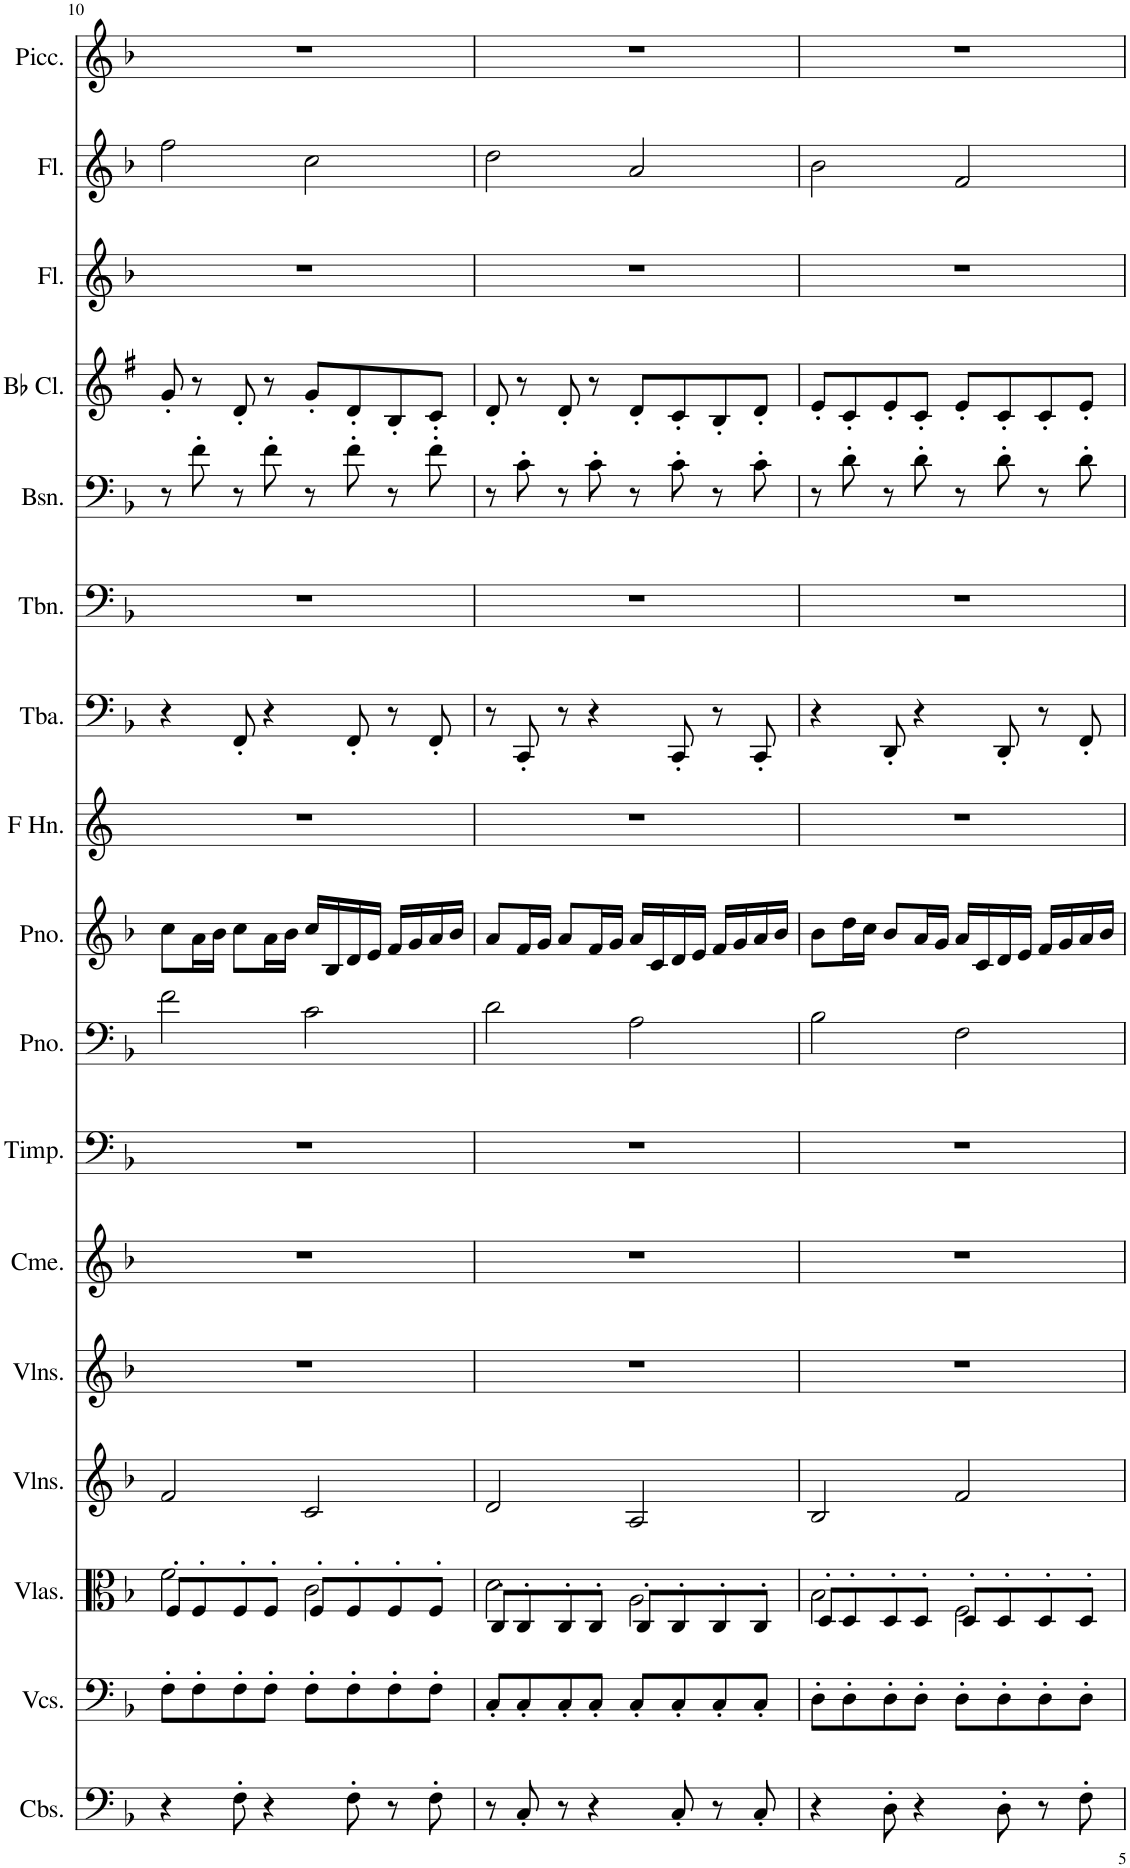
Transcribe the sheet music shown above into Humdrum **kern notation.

**kern	**kern	**kern	**kern	**kern	**kern	**kern	**kern	**kern	**kern	**kern	**kern	**kern	**kern	**kern	**kern	**kern
*part17	*part16	*part15	*part14	*part13	*part12	*part11	*part10	*part9	*part8	*part7	*part6	*part5	*part4	*part3	*part2	*part1
*staff17	*staff16	*staff15	*staff14	*staff13	*staff12	*staff11	*staff10	*staff9	*staff8	*staff7	*staff6	*staff5	*staff4	*staff3	*staff2	*staff1
*I"Contrabasses	*I"Violoncellos	*I"Violas	*I"Violins	*I"Violins	*I"Chimes	*I"Timpani	*I"Piano	*I"Piano	*I"Horn in F	*I"Tuba	*I"Trombone	*I"Bassoon	*I"Bb Clarinet	*I"Flute	*I"Flute	*I"Piccolo
*I'Cbs.	*I'Vcs.	*I'Vlas.	*I'Vlns.	*I'Vlns.	*I'Cme.	*I'Timp.	*I'Pno.	*I'Pno.	*	*I'Tba.	*I'Tbn.	*I'Bsn.	*I'Bb Cl.	*I'Fl.	*I'Fl.	*I'Picc.
!!LO:PB:g=z
*clefF4	*clefF4	*clefC3	*clefG2	*clefG2	*clefG2	*clefF4	*clefF4	*clefG2	*clefG2	*clefF4	*clefF4	*clefF4	*clefG2	*clefG2	*clefG2	*clefG2
*Trd7c12	*	*	*	*	*	*	*	*	*Trd4c7	*	*	*	*Trd1c2	*	*	*Trd-7c-12
*k[b-]	*k[b-]	*k[b-]	*k[b-]	*k[b-]	*k[b-]	*k[b-]	*k[b-]	*k[b-]	*k[]	*k[b-]	*k[b-]	*k[b-]	*k[f#]	*k[b-]	*k[b-]	*k[b-]
*M4/4	*M4/4	*M4/4	*M4/4	*M4/4	*M4/4	*M4/4	*M4/4	*M4/4	*M4/4	*M4/4	*M4/4	*M4/4	*M4/4	*M4/4	*M4/4	*M4/4
=10	=10	=10	=10	=10	=10	=10	=10	=10	=10	=10	=10	=10	=10	=10	=10	=10
*	*	*^	*	*	*	*	*	*	*	*	*	*	*	*	*	*
4r	8F'\L	8F'/L	2f\	2f/	1r	1r	1r	2f\	8cc\L	1r	4r	1r	8r	8g'/	1r	2ff\	1r
.	8F'\	8F'/	.	.	.	.	.	.	16a\L	.	.	.	8f'\	8r	.	.	.
.	.	.	.	.	.	.	.	.	16b-\JJ	.	.	.	.	.	.	.	.
8F'\	8F'\	8F'/	.	.	.	.	.	.	8cc\L	.	8FF'/	.	8r	8d'/	.	.	.
4r	8F'\J	8F'/J	.	.	.	.	.	.	16a\L	.	4r	.	8f'\	8r	.	.	.
.	.	.	.	.	.	.	.	.	16b-\JJ	.	.	.	.	.	.	.	.
.	8F'\L	8F'/L	2c\	2c/	.	.	.	2c\	16cc/LL	.	.	.	8r	8g'/L	.	2cc\	.
.	.	.	.	.	.	.	.	.	16B-/	.	.	.	.	.	.	.	.
8F'\	8F'\	8F'/	.	.	.	.	.	.	16d/	.	8FF'/	.	8f'\	8d'/	.	.	.
.	.	.	.	.	.	.	.	.	16e/JJ	.	.	.	.	.	.	.	.
8r	8F'\	8F'/	.	.	.	.	.	.	16f/LL	.	8r	.	8r	8B'/	.	.	.
.	.	.	.	.	.	.	.	.	16g/	.	.	.	.	.	.	.	.
8F'\	8F'\J	8F'/J	.	.	.	.	.	.	16a/	.	8FF'/	.	8f'\	8c'/J	.	.	.
.	.	.	.	.	.	.	.	.	16b-/JJ	.	.	.	.	.	.	.	.
=11	=11	=11	=11	=11	=11	=11	=11	=11	=11	=11	=11	=11	=11	=11	=11	=11	=11
8r	8C'/L	8C'/L	2d\	2d/	1r	1r	1r	2d\	8a/L	1r	8r	1r	8r	8d'/	1r	2dd\	1r
8C'/	8C'/	8C'/	.	.	.	.	.	.	16f/L	.	8CC'/	.	8c'\	8r	.	.	.
.	.	.	.	.	.	.	.	.	16g/JJ	.	.	.	.	.	.	.	.
8r	8C'/	8C'/	.	.	.	.	.	.	8a/L	.	8r	.	8r	8d'/	.	.	.
4r	8C'/J	8C'/J	.	.	.	.	.	.	16f/L	.	4r	.	8c'\	8r	.	.	.
.	.	.	.	.	.	.	.	.	16g/JJ	.	.	.	.	.	.	.	.
.	8C'/L	8C'/L	2A\	2A/	.	.	.	2A\	16a/LL	.	.	.	8r	8d'/L	.	2a/	.
.	.	.	.	.	.	.	.	.	16c/	.	.	.	.	.	.	.	.
8C'/	8C'/	8C'/	.	.	.	.	.	.	16d/	.	8CC'/	.	8c'\	8c'/	.	.	.
.	.	.	.	.	.	.	.	.	16e/JJ	.	.	.	.	.	.	.	.
8r	8C'/	8C'/	.	.	.	.	.	.	16f/LL	.	8r	.	8r	8B'/	.	.	.
.	.	.	.	.	.	.	.	.	16g/	.	.	.	.	.	.	.	.
8C'/	8C'/J	8C'/J	.	.	.	.	.	.	16a/	.	8CC'/	.	8c'\	8d'/J	.	.	.
.	.	.	.	.	.	.	.	.	16b-/JJ	.	.	.	.	.	.	.	.
=12	=12	=12	=12	=12	=12	=12	=12	=12	=12	=12	=12	=12	=12	=12	=12	=12	=12
4r	8D'\L	8D'/L	2B-\	2B-/	1r	1r	1r	2B-\	8b-\L	1r	4r	1r	8r	8e'/L	1r	2b-\	1r
.	8D'\	8D'/	.	.	.	.	.	.	16dd\L	.	.	.	8d'\	8c'/	.	.	.
.	.	.	.	.	.	.	.	.	16cc\JJ	.	.	.	.	.	.	.	.
8D'\	8D'\	8D'/	.	.	.	.	.	.	8b-/L	.	8DD'/	.	8r	8e'/	.	.	.
4r	8D'\J	8D'/J	.	.	.	.	.	.	16a/L	.	4r	.	8d'\	8c'/J	.	.	.
.	.	.	.	.	.	.	.	.	16g/JJ	.	.	.	.	.	.	.	.
.	8D'\L	8D'/L	2F\	2f/	.	.	.	2F\	16a/LL	.	.	.	8r	8e'/L	.	2f/	.
.	.	.	.	.	.	.	.	.	16c/	.	.	.	.	.	.	.	.
8D'\	8D'\	8D'/	.	.	.	.	.	.	16d/	.	8DD'/	.	8d'\	8c'/	.	.	.
.	.	.	.	.	.	.	.	.	16e/JJ	.	.	.	.	.	.	.	.
8r	8D'\	8D'/	.	.	.	.	.	.	16f/LL	.	8r	.	8r	8c'/	.	.	.
.	.	.	.	.	.	.	.	.	16g/	.	.	.	.	.	.	.	.
8F'\	8D'\J	8D'/J	.	.	.	.	.	.	16a/	.	8FF'/	.	8d'\	8e'/J	.	.	.
.	.	.	.	.	.	.	.	.	16b-/JJ	.	.	.	.	.	.	.	.
*	*	*v	*v	*	*	*	*	*	*	*	*	*	*	*	*	*	*
=	=	=	=	=	=	=	=	=	=	=	=	=	=	=	=	=
*-	*-	*-	*-	*-	*-	*-	*-	*-	*-	*-	*-	*-	*-	*-	*-	*-
